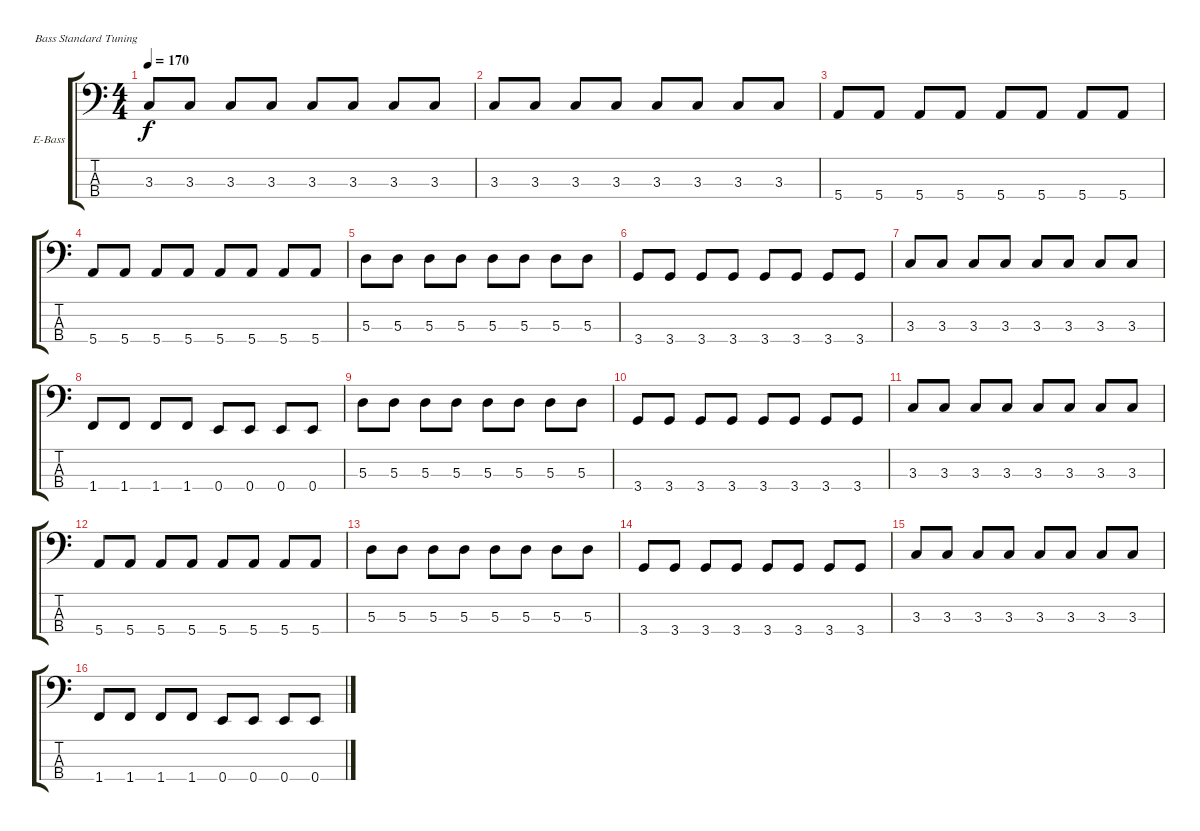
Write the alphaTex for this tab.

\defaultSystemsLayout 4
\bracketExtendMode groupsimilarinstruments
\firstSystemTrackNameOrientation horizontal
\otherSystemsTrackNameOrientation horizontal
\track ("Electric Bass" "E-Bass") {instrument electricbassfinger}
\staff {score tabs}
\tuning (G2 D2 A1 E1)
\ts (4 4)
\tempo 170
\clef f4
\scale
0.333333
\ks c
3.3.8{dy f} 3.3.8 3.3.8 3.3.8 3.3.8 3.3.8 3.3.8 3.3.8 |
\scale
0.333333 3.3.8 3.3.8 3.3.8 3.3.8 3.3.8 3.3.8 3.3.8 3.3.8 |
\scale
0.333333 5.4.8 5.4.8 5.4.8 5.4.8 5.4.8 5.4.8 5.4.8 5.4.8 |
\scale
0.333333 5.4.8 5.4.8 5.4.8 5.4.8 5.4.8 5.4.8 5.4.8 5.4.8 |
\scale
0.333333 5.3.8 5.3.8 5.3.8 5.3.8 5.3.8 5.3.8 5.3.8 5.3.8 |
\scale
0.333333 3.4.8 3.4.8 3.4.8 3.4.8 3.4.8 3.4.8 3.4.8 3.4.8 |
\scale
0.333333 3.3.8 3.3.8 3.3.8 3.3.8 3.3.8 3.3.8 3.3.8 3.3.8 |
\scale
0.333333 1.4.8 1.4.8 1.4.8 1.4.8 0.4.8 0.4.8 0.4.8 0.4.8 |
\scale
0.333333 5.3.8 5.3.8 5.3.8 5.3.8 5.3.8 5.3.8 5.3.8 5.3.8 |
\scale
0.333333 3.4.8 3.4.8 3.4.8 3.4.8 3.4.8 3.4.8 3.4.8 3.4.8 |
\scale
0.333333 3.3.8 3.3.8 3.3.8 3.3.8 3.3.8 3.3.8 3.3.8 3.3.8 |
\scale
0.333333 5.4.8 5.4.8 5.4.8 5.4.8 5.4.8 5.4.8 5.4.8 5.4.8 |
\scale
0.333333 5.3.8 5.3.8 5.3.8 5.3.8 5.3.8 5.3.8 5.3.8 5.3.8 |
\scale
0.333333 3.4.8 3.4.8 3.4.8 3.4.8 3.4.8 3.4.8 3.4.8 3.4.8 |
\scale
0.333333 3.3.8 3.3.8 3.3.8 3.3.8 3.3.8 3.3.8 3.3.8 3.3.8 |
\scale
0.333333 1.4.8 1.4.8 1.4.8 1.4.8 0.4.8 0.4.8 0.4.8 0.4.8
